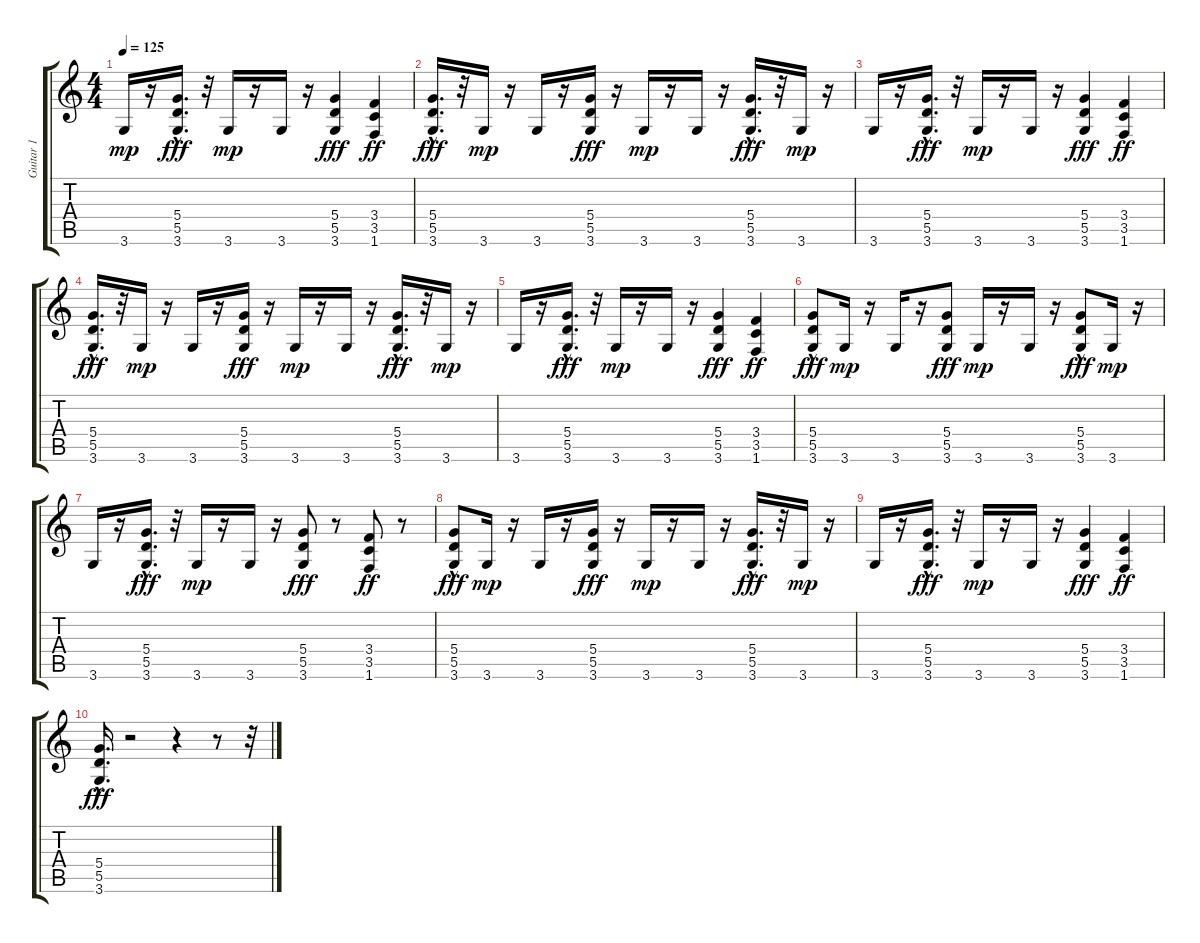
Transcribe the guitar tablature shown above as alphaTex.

\track ("Guitar 1" "Guitar 1") {instrument overdrivenguitar}
\staff {score tabs}
\tuning (E4 B3 G3 D3 A2 E2) {hide}
\ts (4 4)
\tempo 125
\clef g2
\ks c
3.6.16{dy mp} r.16 (5.4 5.5{hac} 3.6{hac}).16{d dy fff} r.32 3.6.16{dy mp} r.16 3.6.16 r.16 (5.4 5.5 3.6).4{dy fff} (3.4 3.5 1.6).4{dy ff} |
(5.4 5.5{hac} 3.6{hac}).16{d dy fff} r.32 3.6.16{dy mp} r.16 3.6.16 r.16 (5.4 5.5 3.6).16{dy fff} r.16 3.6.16{dy mp} r.16 3.6.16 r.16 (5.4 5.5{hac} 3.6{hac}).16{d dy fff} r.32 3.6.16{dy mp} r.16 |
3.6.16 r.16 (5.4 5.5{hac} 3.6{hac}).16{d dy fff} r.32 3.6.16{dy mp} r.16 3.6.16 r.16 (5.4 5.5 3.6).4{dy fff} (3.4 3.5 1.6).4{dy ff} |
(5.4 5.5{hac} 3.6{hac}).16{d dy fff} r.32 3.6.16{dy mp} r.16 3.6.16 r.16 (5.4 5.5 3.6).16{dy fff} r.16 3.6.16{dy mp} r.16 3.6.16 r.16 (5.4 5.5{hac} 3.6{hac}).16{d dy fff} r.32 3.6.16{dy mp} r.16 |
3.6.16 r.16 (5.4 5.5{hac} 3.6{hac}).16{d dy fff} r.32 3.6.16{dy mp} r.16 3.6.16 r.16 (5.4 5.5 3.6).4{dy fff} (3.4 3.5 1.6).4{dy ff} |
(5.4 5.5 3.6{hac}).8{dy fff} 3.6.16{dy mp} r.16 3.6.16 r.16 (5.4 5.5 3.6).8{dy fff} 3.6.16{dy mp} r.16 3.6.16 r.16 (5.4 5.5 3.6{hac}).8{dy fff} 3.6.16{dy mp} r.16 |
3.6.16 r.16 (5.4 5.5{hac} 3.6{hac}).16{d dy fff} r.32 3.6.16{dy mp} r.16 3.6.16 r.16 (5.4 5.5 3.6).8{dy fff} r.8 (3.4 3.5 1.6).8{dy ff} r.8 |
(5.4 5.5 3.6{hac}).8{dy fff} 3.6.16{dy mp} r.16 3.6.16 r.16 (5.4 5.5 3.6).16{dy fff} r.16 3.6.16{dy mp} r.16 3.6.16 r.16 (5.4 5.5{hac} 3.6{hac}).16{d dy fff} r.32 3.6.16{dy mp} r.16 |
3.6.16 r.16 (5.4 5.5{hac} 3.6{hac}).16{d dy fff} r.32 3.6.16{dy mp} r.16 3.6.16 r.16 (5.4 5.5 3.6).4{dy fff} (3.4 3.5 1.6).4{dy ff} |
(5.4 5.5{hac} 3.6{hac}).16{d dy fff} r.2 r.4 r.8 r.32
